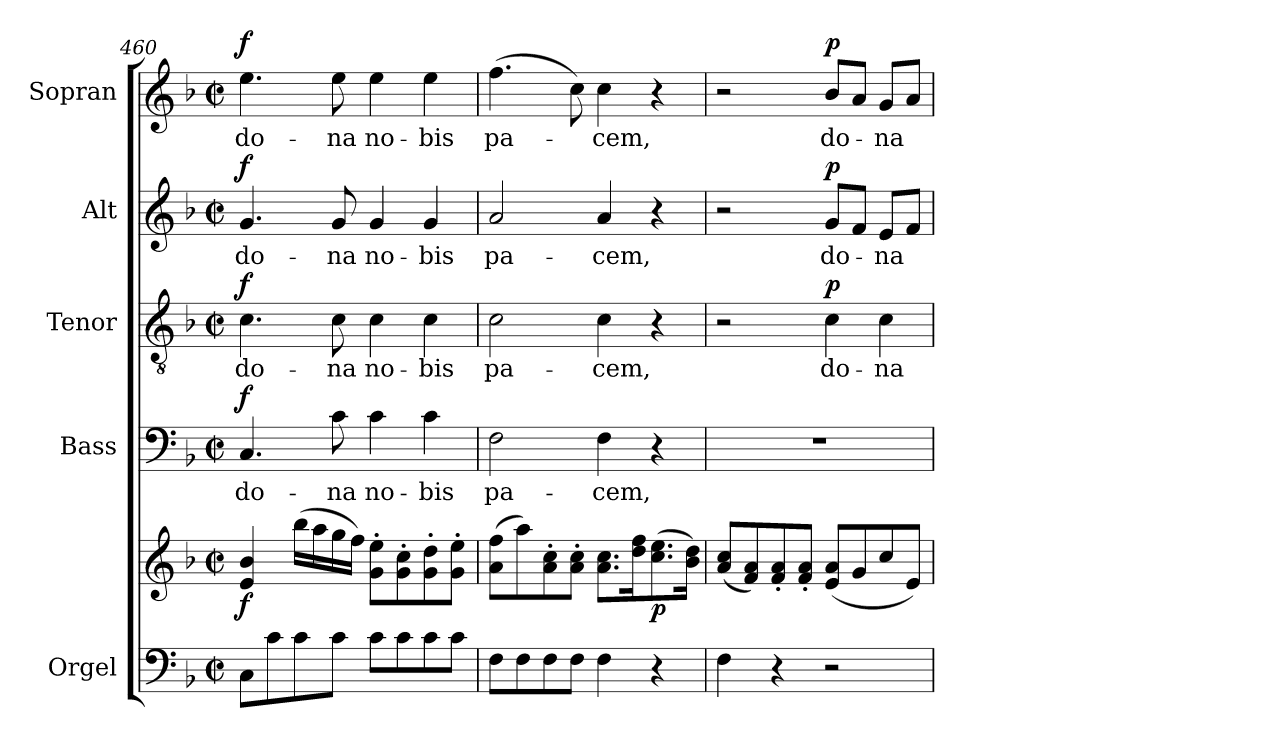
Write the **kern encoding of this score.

**kern	**kern	**dynam	**kern	**text	**dynam	**kern	**text	**dynam	**kern	**text	**dynam	**kern	**text	**dynam
*part5	*part5	*part5	*part4	*part4	*part4	*part3	*part3	*part3	*part2	*part2	*part2	*part1	*part1	*part1
*staff6	*staff5	*staff5/6	*staff4	*staff4	*staff4	*staff3	*staff3	*staff3	*staff2	*staff2	*staff2	*staff1	*staff1	*staff1
*I"Orgel	*	*	*I"Bass	*	*	*I"Tenor	*	*	*I"Alt	*	*	*I"Sopran	*	*
*I'Org.	*	*	*I'B.	*	*	*I'T.	*	*	*I'A.	*	*	*I'S.	*	*
!!LO:LB:g=z
*clefF4	*clefG2	*	*clefF4	*	*	*clefGv2	*	*	*clefG2	*	*	*clefG2	*	*
*k[b-]	*k[b-]	*	*k[b-]	*	*	*k[b-]	*	*	*k[b-]	*	*	*k[b-]	*	*
*F:	*F:	*	*F:	*	*	*F:	*	*	*F:	*	*	*F:	*	*
*M2/2	*M2/2	*	*M2/2	*	*	*M2/2	*	*	*M2/2	*	*	*M2/2	*	*
*met(c|)	*met(c|)	*	*met(c|)	*	*	*met(c|)	*	*	*met(c|)	*	*	*met(c|)	*	*
=460	=460	=460	=460	=460	=460	=460	=460	=460	=460	=460	=460	=460	=460	=460
!	!	!LO:DY:b	!	!LO:LY:b	!LO:DY:a	!	!LO:LY:b	!LO:DY:a	!	!LO:LY:b	!LO:DY:a	!	!LO:LY:b	!LO:DY:a
8C\L	4e/ 4b-/	f	4.C/	do-	f	4.c\	do-	f	4.g/	do-	f	4.ee\	do-	f
8c\	.	.	.	.	.	.	.	.	.	.	.	.	.	.
8c\	(>16bb-\LL	.	.	.	.	.	.	.	.	.	.	.	.	.
.	16aa\	.	.	.	.	.	.	.	.	.	.	.	.	.
!	!	!	!	!LO:LY:b	!	!	!LO:LY:b	!	!	!LO:LY:b	!	!	!LO:LY:b	!
8c\J	16gg\	.	8c\	-na	.	8c\	-na	.	8g/	-na	.	8ee\	-na	.
.	16ff\JJ)	.	.	.	.	.	.	.	.	.	.	.	.	.
!	!	!	!	!LO:LY:b	!	!	!LO:LY:b	!	!	!LO:LY:b	!	!	!LO:LY:b	!
8c\L	8g\'> 8ee\'>L	.	4c\	no-	.	4c\	no-	.	4g/	no-	.	4ee\	no-	.
8c\	8g\'> 8cc\'>	.	.	.	.	.	.	.	.	.	.	.	.	.
!	!	!	!	!LO:LY:b	!	!	!LO:LY:b	!	!	!LO:LY:b	!	!	!LO:LY:b	!
8c\	8g\'> 8dd\'>	.	4c\	-bis	.	4c\	-bis	.	4g/	-bis	.	4ee\	-bis	.
8c\J	8g\'> 8ee\'>J	.	.	.	.	.	.	.	.	.	.	.	.	.
=461	=461	=461	=461	=461	=461	=461	=461	=461	=461	=461	=461	=461	=461	=461
!	!	!	!	!LO:LY:b	!	!	!LO:LY:b	!	!	!LO:LY:b	!	!	!LO:LY:b	!
8F\L	(>8a\ 8ff\L	.	2F\	pa-	.	2c\	pa-	.	2a/	pa-	.	(>4.ff\	pa-	.
8F\	8aa\)	.	.	.	.	.	.	.	.	.	.	.	.	.
8F\	8a\'> 8cc\'>	.	.	.	.	.	.	.	.	.	.	.	.	.
8F\J	8a\'> 8cc\'>J	.	.	.	.	.	.	.	.	.	.	8cc\)	.	.
!	!	!	!	!LO:LY:b	!	!	!LO:LY:b	!	!	!LO:LY:b	!	!	!LO:LY:b	!
4F\	8.a\ 8.cc\L	.	4F\	-cem,	.	4c\	-cem,	.	4a/	-cem,	.	4cc\	-cem,	.
.	16dd\ 16ff\k	.	.	.	.	.	.	.	.	.	.	.	.	.
!	!	!LO:DY:b	!	!	!	!	!	!	!	!	!	!	!	!
4r	(>8.cc\ 8.ee\	p	4r	.	.	4r	.	.	4r	.	.	4r	.	.
.	16b-\ 16dd\Jk)	.	.	.	.	.	.	.	.	.	.	.	.	.
=462	=462	=462	=462	=462	=462	=462	=462	=462	=462	=462	=462	=462	=462	=462
4F\	(<8a/ 8cc/L	.	1r	.	.	2r	.	.	2r	.	.	2r	.	.
.	8f/ 8a/)	.	.	.	.	.	.	.	.	.	.	.	.	.
4r	8f/'< 8a/'<	.	.	.	.	.	.	.	.	.	.	.	.	.
.	8f/'< 8a/'<J	.	.	.	.	.	.	.	.	.	.	.	.	.
!	!	!	!	!	!	!	!LO:LY:b	!LO:DY:a	!	!LO:LY:b	!LO:DY:a	!	!LO:LY:b	!LO:DY:a
2r	(<8e/ 8a/L	.	.	.	.	4c\	do-	p	8g/L	do-	p	8b-/L	do-	p
.	8g/	.	.	.	.	.	.	.	8f/J	.	.	8a/J	.	.
!	!	!	!	!	!	!	!LO:LY:b	!	!	!LO:LY:b	!	!	!LO:LY:b	!
.	8cc/	.	.	.	.	4c\	-na	.	8e/L	-na	.	8g/L	-na	.
.	8e/J)	.	.	.	.	.	.	.	8f/J	.	.	8a/J	.	.
=	=	=	=	=	=	=	=	=	=	=	=	=	=	=
*-	*-	*-	*-	*-	*-	*-	*-	*-	*-	*-	*-	*-	*-	*-
